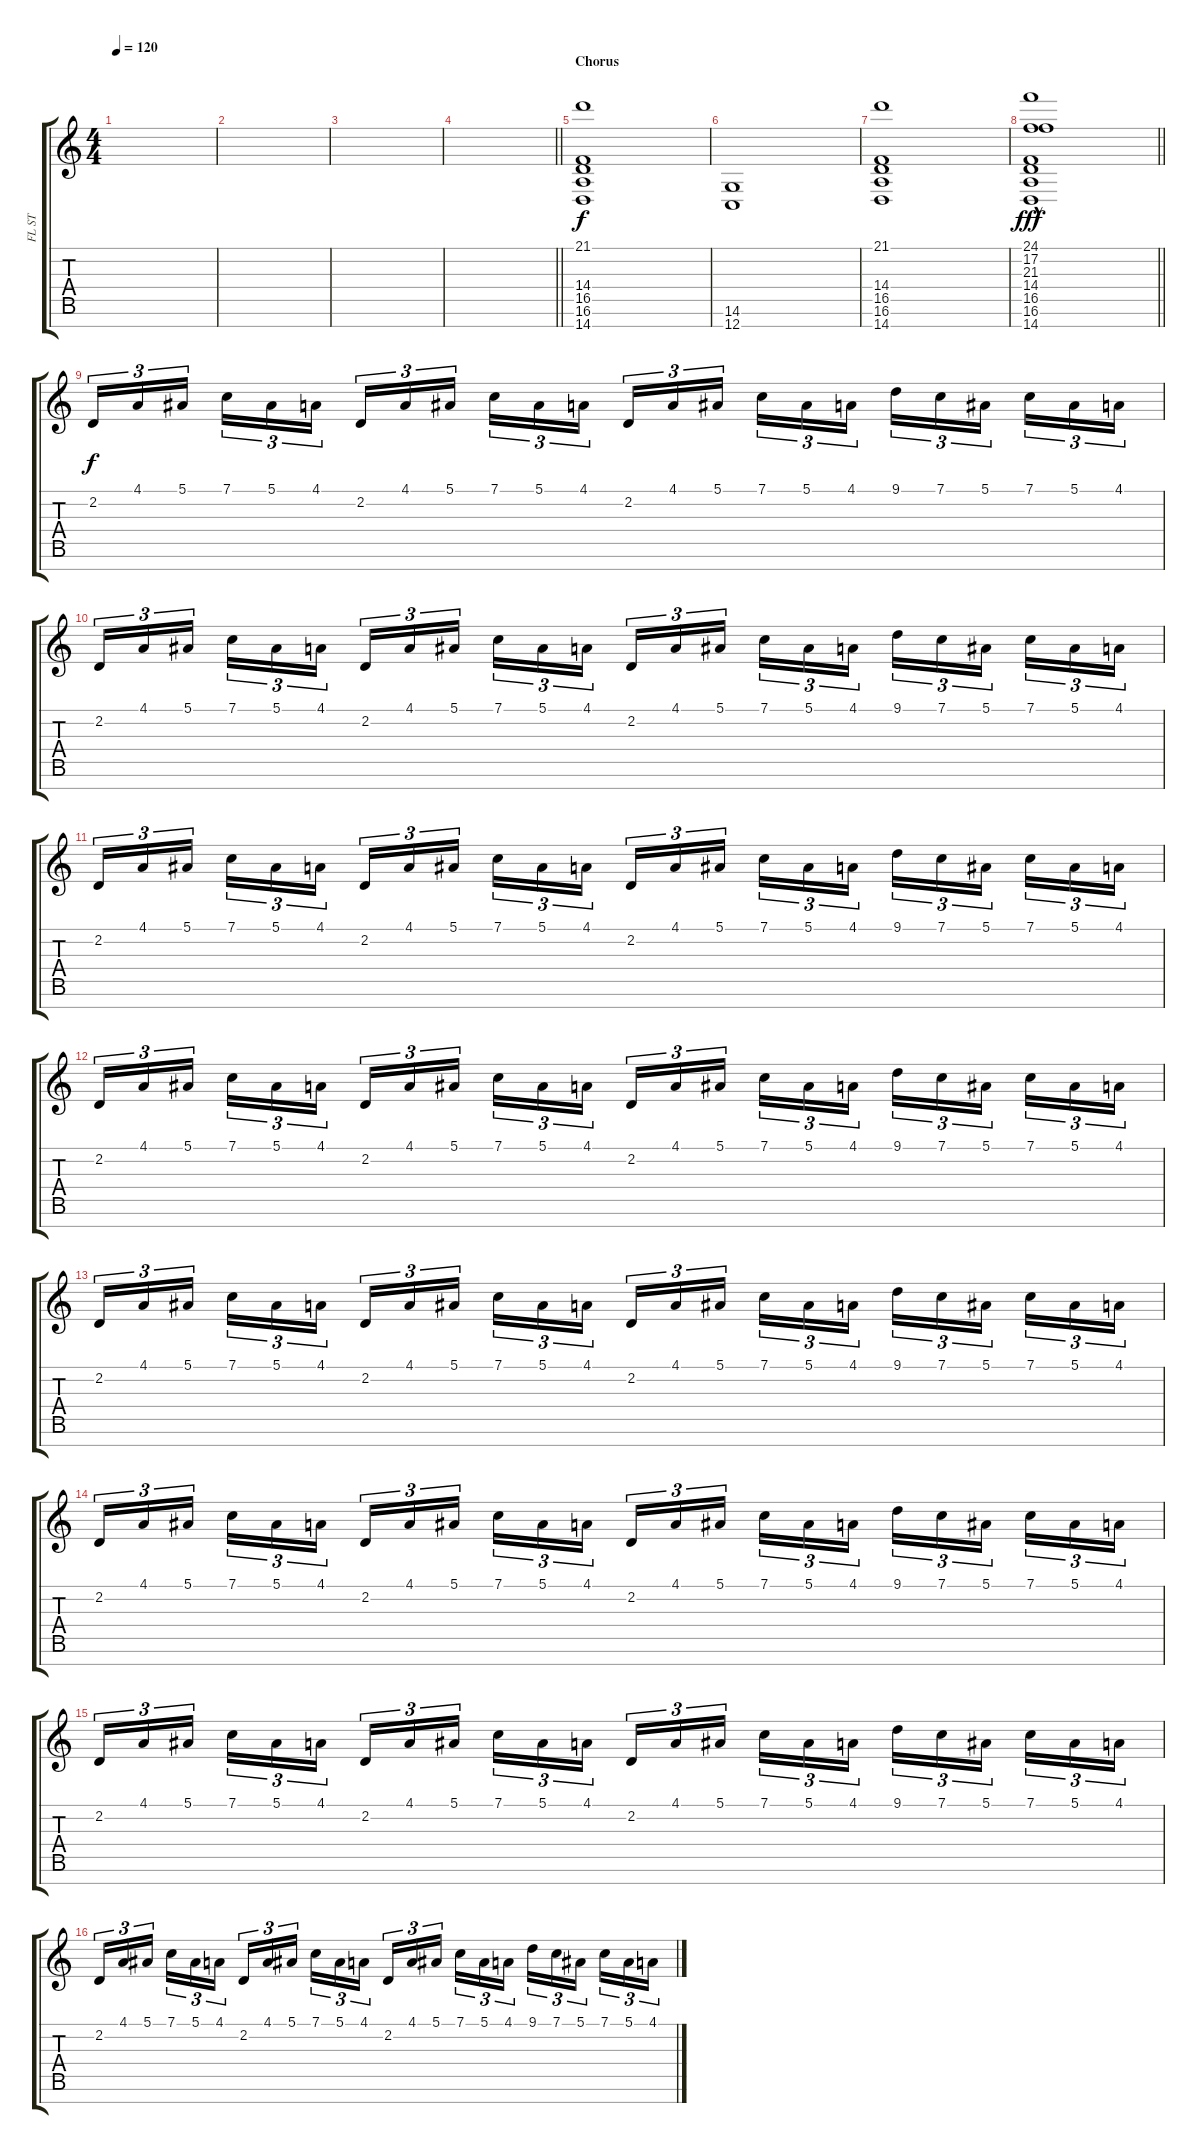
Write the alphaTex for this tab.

\track ("FL ST" "FL ST") {instrument pad1newage}
\staff {score tabs}
\tuning (F4 C4 Ab3 Eb3 Bb2 F2 C2) {hide}
\ts (4 4)
\tempo 120
\clef g2
\ks c
|
|
|
\barLineRight lightlight
|
\section ("" "Chorus")
(21.1 14.4 16.5 16.6 14.7).1{dy f} |
(14.6 12.7).1 |
(21.1 14.4 16.5 16.6 14.7).1 |
\barLineRight lightlight
(24.1{hac} 17.2{hac} 21.3{hac} 14.4 16.5 16.6 14.7).1{dy fff} |
2.2.16{tu (3 2) dy f} 4.1.16{tu (3 2)} 5.1.16{tu (3 2) beam splitsecondary} 7.1.16{tu (3 2)} 5.1.16{tu (3 2)} 4.1.16{tu (3 2)} 2.2.16{tu (3 2)} 4.1.16{tu (3 2)} 5.1.16{tu (3 2) beam splitsecondary} 7.1.16{tu (3 2)} 5.1.16{tu (3 2)} 4.1.16{tu (3 2)} 2.2.16{tu (3 2)} 4.1.16{tu (3 2)} 5.1.16{tu (3 2) beam splitsecondary} 7.1.16{tu (3 2)} 5.1.16{tu (3 2)} 4.1.16{tu (3 2)} 9.1.16{tu (3 2)} 7.1.16{tu (3 2)} 5.1.16{tu (3 2) beam splitsecondary} 7.1.16{tu (3 2)} 5.1.16{tu (3 2)} 4.1.16{tu (3 2)} |
2.2.16{tu (3 2)} 4.1.16{tu (3 2)} 5.1.16{tu (3 2) beam splitsecondary} 7.1.16{tu (3 2)} 5.1.16{tu (3 2)} 4.1.16{tu (3 2)} 2.2.16{tu (3 2)} 4.1.16{tu (3 2)} 5.1.16{tu (3 2) beam splitsecondary} 7.1.16{tu (3 2)} 5.1.16{tu (3 2)} 4.1.16{tu (3 2)} 2.2.16{tu (3 2)} 4.1.16{tu (3 2)} 5.1.16{tu (3 2) beam splitsecondary} 7.1.16{tu (3 2)} 5.1.16{tu (3 2)} 4.1.16{tu (3 2)} 9.1.16{tu (3 2)} 7.1.16{tu (3 2)} 5.1.16{tu (3 2) beam splitsecondary} 7.1.16{tu (3 2)} 5.1.16{tu (3 2)} 4.1.16{tu (3 2)} |
2.2.16{tu (3 2)} 4.1.16{tu (3 2)} 5.1.16{tu (3 2) beam splitsecondary} 7.1.16{tu (3 2)} 5.1.16{tu (3 2)} 4.1.16{tu (3 2)} 2.2.16{tu (3 2)} 4.1.16{tu (3 2)} 5.1.16{tu (3 2) beam splitsecondary} 7.1.16{tu (3 2)} 5.1.16{tu (3 2)} 4.1.16{tu (3 2)} 2.2.16{tu (3 2)} 4.1.16{tu (3 2)} 5.1.16{tu (3 2) beam splitsecondary} 7.1.16{tu (3 2)} 5.1.16{tu (3 2)} 4.1.16{tu (3 2)} 9.1.16{tu (3 2)} 7.1.16{tu (3 2)} 5.1.16{tu (3 2) beam splitsecondary} 7.1.16{tu (3 2)} 5.1.16{tu (3 2)} 4.1.16{tu (3 2)} |
2.2.16{tu (3 2)} 4.1.16{tu (3 2)} 5.1.16{tu (3 2) beam splitsecondary} 7.1.16{tu (3 2)} 5.1.16{tu (3 2)} 4.1.16{tu (3 2)} 2.2.16{tu (3 2)} 4.1.16{tu (3 2)} 5.1.16{tu (3 2) beam splitsecondary} 7.1.16{tu (3 2)} 5.1.16{tu (3 2)} 4.1.16{tu (3 2)} 2.2.16{tu (3 2)} 4.1.16{tu (3 2)} 5.1.16{tu (3 2) beam splitsecondary} 7.1.16{tu (3 2)} 5.1.16{tu (3 2)} 4.1.16{tu (3 2)} 9.1.16{tu (3 2)} 7.1.16{tu (3 2)} 5.1.16{tu (3 2) beam splitsecondary} 7.1.16{tu (3 2)} 5.1.16{tu (3 2)} 4.1.16{tu (3 2)} |
2.2.16{tu (3 2)} 4.1.16{tu (3 2)} 5.1.16{tu (3 2) beam splitsecondary} 7.1.16{tu (3 2)} 5.1.16{tu (3 2)} 4.1.16{tu (3 2)} 2.2.16{tu (3 2)} 4.1.16{tu (3 2)} 5.1.16{tu (3 2) beam splitsecondary} 7.1.16{tu (3 2)} 5.1.16{tu (3 2)} 4.1.16{tu (3 2)} 2.2.16{tu (3 2)} 4.1.16{tu (3 2)} 5.1.16{tu (3 2) beam splitsecondary} 7.1.16{tu (3 2)} 5.1.16{tu (3 2)} 4.1.16{tu (3 2)} 9.1.16{tu (3 2)} 7.1.16{tu (3 2)} 5.1.16{tu (3 2) beam splitsecondary} 7.1.16{tu (3 2)} 5.1.16{tu (3 2)} 4.1.16{tu (3 2)} |
2.2.16{tu (3 2)} 4.1.16{tu (3 2)} 5.1.16{tu (3 2) beam splitsecondary} 7.1.16{tu (3 2)} 5.1.16{tu (3 2)} 4.1.16{tu (3 2)} 2.2.16{tu (3 2)} 4.1.16{tu (3 2)} 5.1.16{tu (3 2) beam splitsecondary} 7.1.16{tu (3 2)} 5.1.16{tu (3 2)} 4.1.16{tu (3 2)} 2.2.16{tu (3 2)} 4.1.16{tu (3 2)} 5.1.16{tu (3 2) beam splitsecondary} 7.1.16{tu (3 2)} 5.1.16{tu (3 2)} 4.1.16{tu (3 2)} 9.1.16{tu (3 2)} 7.1.16{tu (3 2)} 5.1.16{tu (3 2) beam splitsecondary} 7.1.16{tu (3 2)} 5.1.16{tu (3 2)} 4.1.16{tu (3 2)} |
2.2.16{tu (3 2)} 4.1.16{tu (3 2)} 5.1.16{tu (3 2) beam splitsecondary} 7.1.16{tu (3 2)} 5.1.16{tu (3 2)} 4.1.16{tu (3 2)} 2.2.16{tu (3 2)} 4.1.16{tu (3 2)} 5.1.16{tu (3 2) beam splitsecondary} 7.1.16{tu (3 2)} 5.1.16{tu (3 2)} 4.1.16{tu (3 2)} 2.2.16{tu (3 2)} 4.1.16{tu (3 2)} 5.1.16{tu (3 2) beam splitsecondary} 7.1.16{tu (3 2)} 5.1.16{tu (3 2)} 4.1.16{tu (3 2)} 9.1.16{tu (3 2)} 7.1.16{tu (3 2)} 5.1.16{tu (3 2) beam splitsecondary} 7.1.16{tu (3 2)} 5.1.16{tu (3 2)} 4.1.16{tu (3 2)} |
2.2.16{tu (3 2)} 4.1.16{tu (3 2)} 5.1.16{tu (3 2) beam splitsecondary} 7.1.16{tu (3 2)} 5.1.16{tu (3 2)} 4.1.16{tu (3 2)} 2.2.16{tu (3 2)} 4.1.16{tu (3 2)} 5.1.16{tu (3 2) beam splitsecondary} 7.1.16{tu (3 2)} 5.1.16{tu (3 2)} 4.1.16{tu (3 2)} 2.2.16{tu (3 2)} 4.1.16{tu (3 2)} 5.1.16{tu (3 2) beam splitsecondary} 7.1.16{tu (3 2)} 5.1.16{tu (3 2)} 4.1.16{tu (3 2)} 9.1.16{tu (3 2)} 7.1.16{tu (3 2)} 5.1.16{tu (3 2) beam splitsecondary} 7.1.16{tu (3 2)} 5.1.16{tu (3 2)} 4.1.16{tu (3 2)}
